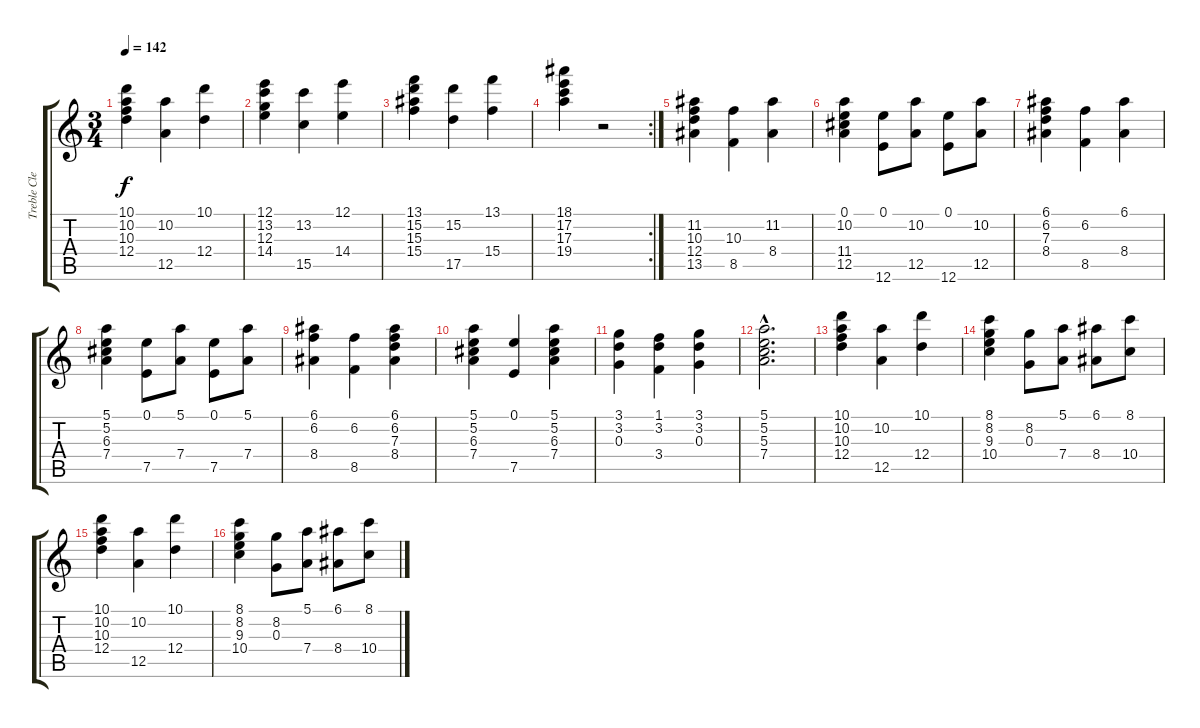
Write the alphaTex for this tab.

\track ("Treble Clef       " "Treble Cle") {instrument acousticguitarnylon}
\staff {score tabs}
\tuning (E4 B3 G3 D3 A2 E2) {hide}
\ts (3 4)
\tempo 142
\clef g2
\ks c
(10.1 10.2 10.3 12.4).4{dy f} (10.2 12.5).4 (10.1 12.4).4 |
(12.1 13.2 12.3 14.4).4 (13.2 15.5).4 (12.1 14.4).4 |
(13.1 15.2 15.3 15.4).4 (15.2 17.5).4 (13.1 15.4).4 |
\rc 2
(18.1 17.2 17.3 19.4).4 r.2 |
(11.2 10.3 12.4 13.5).4 (10.3 8.5).4 (11.2 8.4).4 |
(0.1 10.2 11.4 12.5).4 (0.1 12.6).8 (10.2 12.5).8 (0.1 12.6).8 (10.2 12.5).8 |
(6.1 6.2 7.3 8.4).4 (6.2 8.5).4 (6.1 8.4).4 |
(5.1 5.2 6.3 7.4).4 (0.1 7.5).8 (5.1 7.4).8 (0.1 7.5).8 (5.1 7.4).8 |
(6.1 6.2 8.4).4 (6.2 8.5).4 (6.1 6.2 7.3 8.4).4 |
(5.1 5.2 6.3 7.4).4 (0.1 7.5).4 (5.1 5.2 6.3 7.4).4 |
(3.1 3.2 0.3).4 (1.1 3.2 3.4).4 (3.1 3.2 0.3).4 |
(5.1{hac} 5.2{hac} 5.3{hac} 7.4{hac}).2{d} |
(10.1 10.2 10.3 12.4).4 (10.2 12.5).4 (10.1 12.4).4 |
(8.1 8.2 9.3 10.4).4 (8.2 0.3).8 (5.1 7.4).8 (6.1 8.4).8 (8.1 10.4).8 |
(10.1 10.2 10.3 12.4).4 (10.2 12.5).4 (10.1 12.4).4 |
(8.1 8.2 9.3 10.4).4 (8.2 0.3).8 (5.1 7.4).8 (6.1 8.4).8 (8.1 10.4).8
